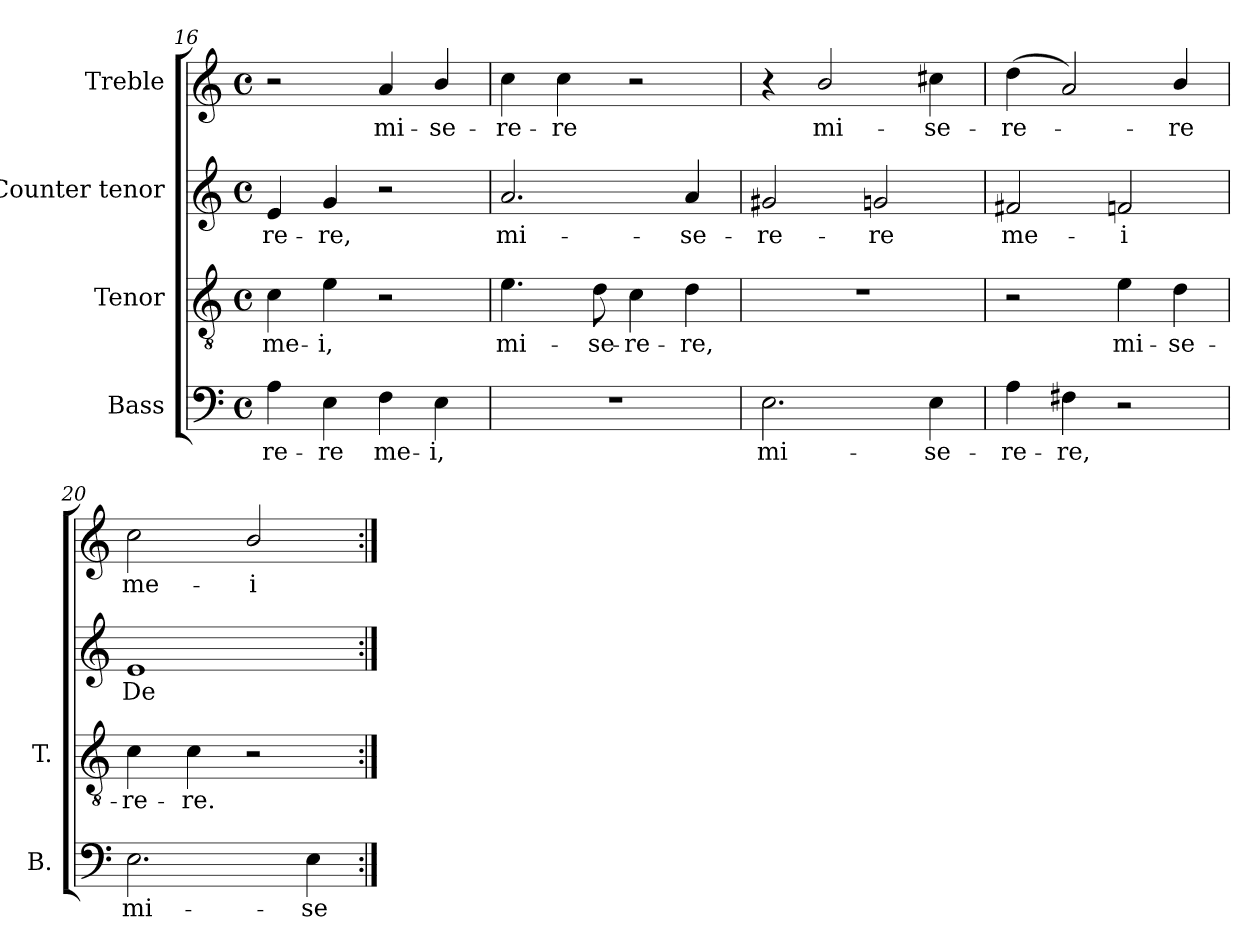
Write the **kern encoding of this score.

**kern	**text	**kern	**text	**kern	**text	**kern	**text
*part4	*part4	*part3	*part3	*part2	*part2	*part1	*part1
*staff4	*staff4	*staff3	*staff3	*staff2	*staff2	*staff1	*staff1
*I"Bass	*	*I"Tenor	*	*I"Counter tenor	*	*I"Treble	*
*I'B.	*	*I'T.	*	*	*	*	*
*clefF4	*	*clefGv2	*	*clefG2	*	*clefG2	*
*	*	*ITrd7c12	*	*	*	*	*
*k[]	*	*k[]	*	*k[]	*	*k[]	*
*C:	*	*C:	*	*C:	*	*C:	*
*M4/4	*	*M4/4	*	*M4/4	*	*M4/4	*
*met(c)	*	*met(c)	*	*met(c)	*	*met(c)	*
=16	=16	=16	=16	=16	=16	=16	=16
!	!LO:LY:b:color=#000000	!	!	!	!	!	!
!	!	!	!LO:LY:b:color=#000000	!	!	!	!
!	!	!	!	!	!LO:LY:b:color=#000000	!	!
4Ai\	-re-	4Ci\	me-	4ei/	-re-	2r	.
!	!LO:LY:b:color=#000000	!	!	!	!	!	!
!	!	!	!LO:LY:b:color=#000000	!	!	!	!
!	!	!	!	!	!LO:LY:b:color=#000000	!	!
4Ei\	-re	4Ei\	-i,	4gi/	-re,	.	.
!	!LO:LY:b:color=#000000	!	!	!	!	!	!
!	!	!	!	!	!	!	!LO:LY:b:color=#000000
4Fi\	me-	2r	.	2r	.	4ai/	mi-
!	!LO:LY:b:color=#000000	!	!	!	!	!	!
!	!	!	!	!	!	!	!LO:LY:b:color=#000000
4Ei\	-i,	.	.	.	.	4bi/	-se-
!!LO:LB:g=z
=17	=17	=17	=17	=17	=17	=17	=17
!	!	!	!LO:LY:b:color=#000000	!	!	!	!
!	!	!	!	!	!LO:LY:b:color=#000000	!	!
!	!	!	!	!	!	!	!LO:LY:b:color=#000000
1r	.	4.Ei\	mi-	2.ai/	mi-	4cci\	-re-
!	!	!	!	!	!	!	!LO:LY:b:color=#000000
.	.	.	.	.	.	4cci\	-re
!	!	!	!LO:LY:b:color=#000000	!	!	!	!
.	.	8Di\	-se-	.	.	.	.
!	!	!	!LO:LY:b:color=#000000	!	!	!	!
.	.	4Ci\	-re-	.	.	2r	.
!	!	!	!LO:LY:b:color=#000000	!	!	!	!
!	!	!	!	!	!LO:LY:b:color=#000000	!	!
.	.	4Di\	-re,	4ai/	-se-	.	.
=18	=18	=18	=18	=18	=18	=18	=18
!	!LO:LY:b:color=#000000	!	!	!	!	!	!
!	!	!	!	!	!LO:LY:b:color=#000000	!	!
2.Ei\	mi-	1r	.	2g#Xi/	-re-	4r	.
!	!	!	!	!	!	!	!LO:LY:b:color=#000000
.	.	.	.	.	.	2bi/	mi-
!	!	!	!	!	!LO:LY:b:color=#000000	!	!
.	.	.	.	2gni/	-re	.	.
!	!LO:LY:b:color=#000000	!	!	!	!	!	!
!	!	!	!	!	!	!	!LO:LY:b:color=#000000
4Ei\	-se-	.	.	.	.	4cc#Xi\	-se-
=19	=19	=19	=19	=19	=19	=19	=19
!	!LO:LY:b:color=#000000	!	!	!	!	!	!
!	!	!	!	!	!LO:LY:b:color=#000000	!	!
!	!	!	!	!	!	!	!LO:LY:b:color=#000000
4Ai\	-re-	2r	.	2f#Xi/	me-	(4ddi\	-re-
!	!LO:LY:b:color=#000000	!	!	!	!	!	!
4F#Xi\	-re,	.	.	.	.	2ai/)	.
!	!	!	!LO:LY:b:color=#000000	!	!	!	!
!	!	!	!	!	!LO:LY:b:color=#000000	!	!
2r	.	4Ei\	mi-	2fni/	-i	.	.
!	!	!	!LO:LY:b:color=#000000	!	!	!	!
!	!	!	!	!	!	!	!LO:LY:b:color=#000000
.	.	4Di\	-se-	.	.	4bi/	-re
=20	=20	=20	=20	=20	=20	=20	=20
!	!LO:LY:b:color=#000000	!	!	!	!	!	!
!	!	!	!LO:LY:b:color=#000000	!	!	!	!
!	!	!	!	!	!LO:LY:b:color=#000000	!	!
!	!	!	!	!	!	!	!LO:LY:b:color=#000000
2.Ei\	mi-	4Ci\	-re-	1ei	De-	2cci\	me-
!	!	!	!LO:LY:b:color=#000000	!	!	!	!
.	.	4Ci\	-re.	.	.	.	.
!	!	!	!	!	!	!	!LO:LY:b:color=#000000
.	.	2r	.	.	.	2bi/	-i
!	!LO:LY:b:color=#000000	!	!	!	!	!	!
4Ei\	-se-	.	.	.	.	.	.
=:|!	=:|!	=:|!	=:|!	=:|!	=:|!	=:|!	=:|!
*-	*-	*-	*-	*-	*-	*-	*-
